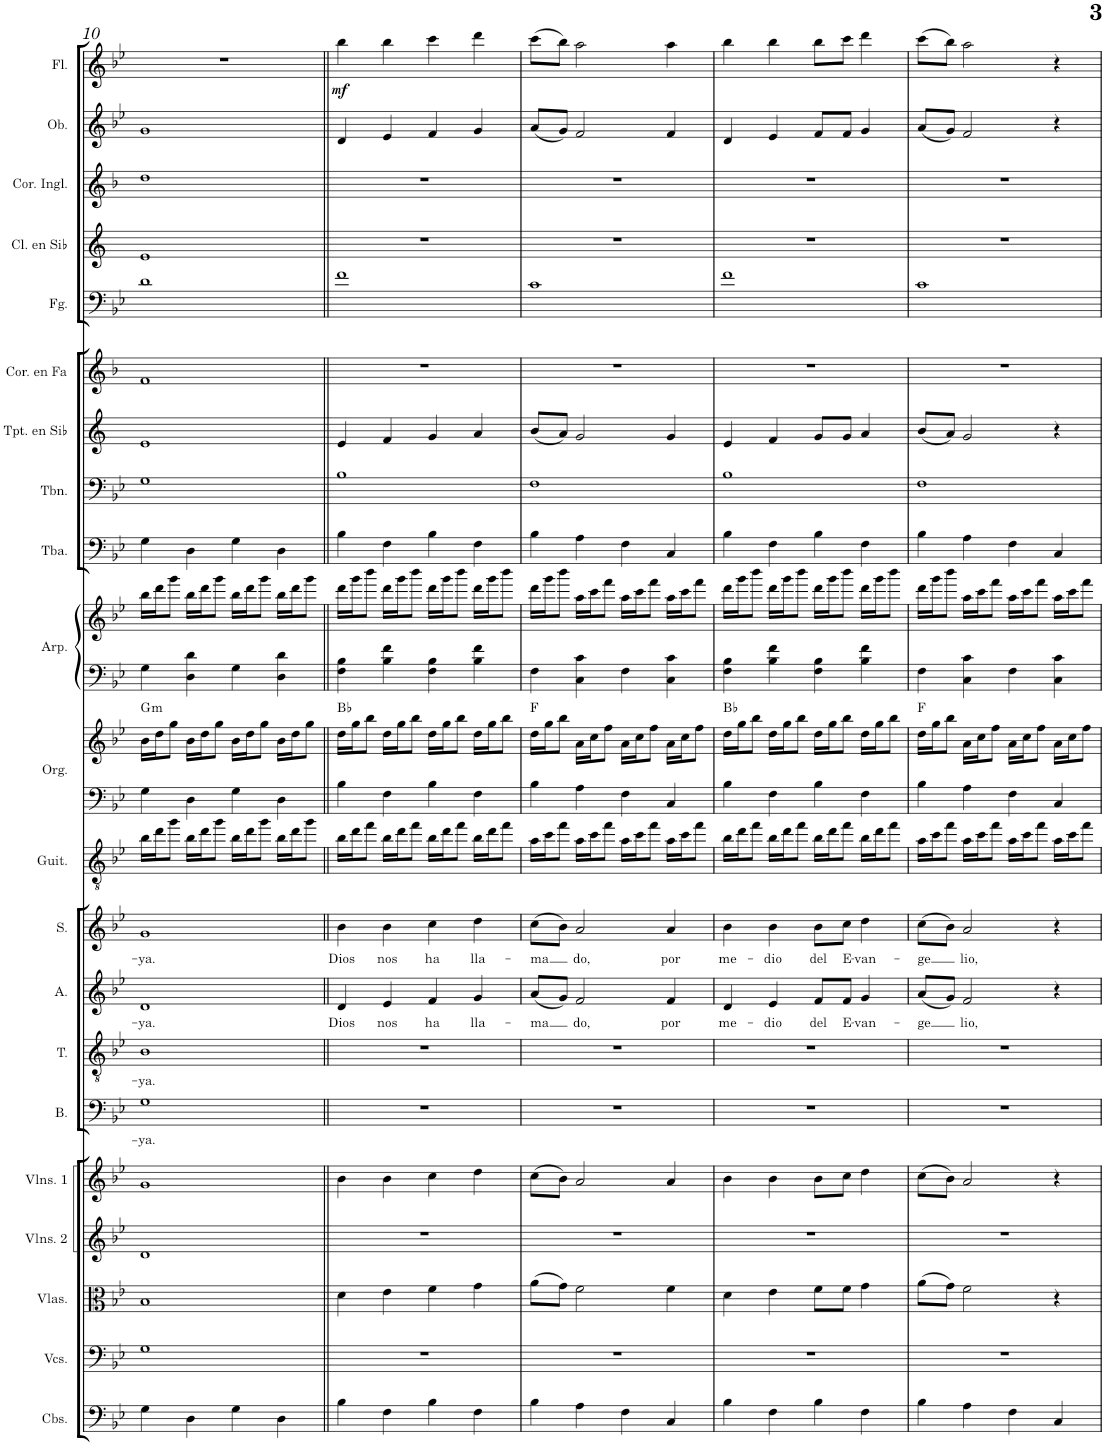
**kern	**kern	**kern	**kern	**kern	**kern	**text	**kern	**text	**kern	**text	**kern	**text	**kern	**kern	**kern	**harte	**kern	**kern	**kern	**kern	**kern	**kern	**kern	**kern	**kern	**kern	**kern	**dynam
*part21	*part20	*part19	*part18	*part17	*part16	*part16	*part15	*part15	*part14	*part14	*part13	*part13	*part12	*part11	*part11	*part11	*part10	*part10	*part9	*part8	*part7	*part6	*part5	*part4	*part3	*part2	*part1	*part1
*staff23	*staff22	*staff21	*staff20	*staff19	*staff18	*staff18	*staff17	*staff17	*staff16	*staff16	*staff15	*staff15	*staff14	*staff13	*staff12	*	*staff11	*staff10	*staff9	*staff8	*staff7	*staff6	*staff5	*staff4	*staff3	*staff2	*staff1	*staff1
*I"Contrabajos	*I"Violonchelos	*I"Violas	*I"Violines 2	*I"Violines 1	*I"Bajo	*	*I"Tenor	*	*I"Alto	*	*I"Soprano	*	*I"Guitarra acústica	*I"Órgano	*	*	*I"Arpa	*	*I"Tuba	*I"Trombón	*I"Trompeta en Sib	*I"Trompa en Fa	*I"Fagot	*I"Clarinete en Sib	*I"Corno inglés	*I"Oboe	*I"Flauta	*
*I'Cbs.	*I'Vcs.	*I'Vlas.	*I'Vlns. 2	*I'Vlns. 1	*I'B.	*	*I'T.	*	*I'A.	*	*I'S.	*	*I'Guit.	*	*	*	*I'Arp.	*	*I'Tba.	*I'Tbn.	*I'Tpt. en Sib	*	*I'Fg.	*I'Cl. en Sib	*I'Cor. Ingl.	*I'Ob.	*I'Fl.	*
!!LO:PB:g=z
*clefF4	*clefF4	*clefC3	*clefG2	*clefG2	*clefF4	*	*clefGv2	*	*clefG2	*	*clefG2	*	*clefGv2	*clefF4	*clefG2	*	*clefF4	*clefG2	*clefF4	*clefF4	*clefG2	*clefG2	*clefF4	*clefG2	*clefG2	*clefG2	*clefG2	*
*Trd7c12	*	*	*	*	*	*	*	*	*	*	*	*	*	*	*	*	*	*	*	*	*Trd1c2	*Trd4c7	*	*Trd1c2	*Trd4c7	*	*	*
*k[b-e-]	*k[b-e-]	*k[b-e-]	*k[b-e-]	*k[b-e-]	*k[b-e-]	*	*k[b-e-]	*	*k[b-e-]	*	*k[b-e-]	*	*k[b-e-]	*k[b-e-]	*k[b-e-]	*	*k[b-e-]	*k[b-e-]	*k[b-e-]	*k[b-e-]	*k[]	*k[b-]	*k[b-e-]	*k[]	*k[b-]	*k[b-e-]	*k[b-e-]	*
*M4/4	*M4/4	*M4/4	*M4/4	*M4/4	*M4/4	*	*M4/4	*	*M4/4	*	*M4/4	*	*M4/4	*M4/4	*M4/4	*	*M4/4	*M4/4	*M4/4	*M4/4	*M4/4	*M4/4	*M4/4	*M4/4	*M4/4	*M4/4	*M4/4	*
=10	=10	=10	=10	=10	=10	=10	=10	=10	=10	=10	=10	=10	=10	=10	=10	=10	=10	=10	=10	=10	=10	=10	=10	=10	=10	=10	=10	=10
!	!	!	!	!	!	!LO:LY:b	!	!LO:LY:b	!	!LO:LY:b	!	!LO:LY:b	!	!	!	!LO:H:kt=m	!	!	!	!	!	!	!	!	!	!	!	!
4G\	1G	1B-	1d	1g	1G	-ya.	1B-	-ya.	1d	-ya.	1g	-ya.	16b-\LL	4G\	16b-\LL	G:min	4G\	16bb-\LL	4G\	1G	1e	1f	1d	1e	1dd	1g	1r	.
.	.	.	.	.	.	.	.	.	.	.	.	.	16dd\J	.	16dd\J	.	.	16ddd\J	.	.	.	.	.	.	.	.	.	.
.	.	.	.	.	.	.	.	.	.	.	.	.	8gg\J	.	8gg\J	.	.	8ggg\J	.	.	.	.	.	.	.	.	.	.
4D\	.	.	.	.	.	.	.	.	.	.	.	.	16b-\LL	4D\	16b-\LL	.	4D\ 4d\	16bb-\LL	4D\	.	.	.	.	.	.	.	.	.
.	.	.	.	.	.	.	.	.	.	.	.	.	16dd\J	.	16dd\J	.	.	16ddd\J	.	.	.	.	.	.	.	.	.	.
.	.	.	.	.	.	.	.	.	.	.	.	.	8gg\J	.	8gg\J	.	.	8ggg\J	.	.	.	.	.	.	.	.	.	.
4G\	.	.	.	.	.	.	.	.	.	.	.	.	16b-\LL	4G\	16b-\LL	.	4G\	16bb-\LL	4G\	.	.	.	.	.	.	.	.	.
.	.	.	.	.	.	.	.	.	.	.	.	.	16dd\J	.	16dd\J	.	.	16ddd\J	.	.	.	.	.	.	.	.	.	.
.	.	.	.	.	.	.	.	.	.	.	.	.	8gg\J	.	8gg\J	.	.	8ggg\J	.	.	.	.	.	.	.	.	.	.
4D\	.	.	.	.	.	.	.	.	.	.	.	.	16b-\LL	4D\	16b-\LL	.	4D\ 4d\	16bb-\LL	4D\	.	.	.	.	.	.	.	.	.
.	.	.	.	.	.	.	.	.	.	.	.	.	16dd\J	.	16dd\J	.	.	16ddd\J	.	.	.	.	.	.	.	.	.	.
.	.	.	.	.	.	.	.	.	.	.	.	.	8gg\J	.	8gg\J	.	.	8ggg\J	.	.	.	.	.	.	.	.	.	.
=11||	=11||	=11||	=11||	=11||	=11||	=11||	=11||	=11||	=11||	=11||	=11||	=11||	=11||	=11||	=11||	=11||	=11||	=11||	=11||	=11||	=11||	=11||	=11||	=11||	=11||	=11||	=11||	=11||
!	!	!	!	!	!	!	!	!	!	!LO:LY:b	!	!LO:LY:b	!	!	!	!	!	!	!	!	!	!	!	!	!	!	!	!LO:DY:b
4B-\	1r	4d\	1r	4b-\	1r	.	1r	.	4d/	Dios	4b-\	Dios	16b-\LL	4B-\	16dd\LL	Bb:maj	4F\ 4B-\	16ddd\LL	4B-\	1B-	4e/	1r	1f	1r	1r	4d/	4bb-\	mf
.	.	.	.	.	.	.	.	.	.	.	.	.	16dd\J	.	16gg\J	.	.	16ggg\J	.	.	.	.	.	.	.	.	.	.
.	.	.	.	.	.	.	.	.	.	.	.	.	8ff\J	.	8bb-\J	.	.	8bbb-\J	.	.	.	.	.	.	.	.	.	.
!	!	!	!	!	!	!	!	!	!	!LO:LY:b	!	!LO:LY:b	!	!	!	!	!	!	!	!	!	!	!	!	!	!	!	!
4F\	.	4e-\	.	4b-\	.	.	.	.	4e-/	nos	4b-\	nos	16b-\LL	4F\	16dd\LL	.	4B-\ 4f\	16ddd\LL	4F\	.	4f/	.	.	.	.	4e-/	4bb-\	.
.	.	.	.	.	.	.	.	.	.	.	.	.	16dd\J	.	16gg\J	.	.	16ggg\J	.	.	.	.	.	.	.	.	.	.
.	.	.	.	.	.	.	.	.	.	.	.	.	8ff\J	.	8bb-\J	.	.	8bbb-\J	.	.	.	.	.	.	.	.	.	.
!	!	!	!	!	!	!	!	!	!	!LO:LY:b	!	!LO:LY:b	!	!	!	!	!	!	!	!	!	!	!	!	!	!	!	!
4B-\	.	4f\	.	4cc\	.	.	.	.	4f/	ha	4cc\	ha	16b-\LL	4B-\	16dd\LL	.	4F\ 4B-\	16ddd\LL	4B-\	.	4g/	.	.	.	.	4f/	4ccc\	.
.	.	.	.	.	.	.	.	.	.	.	.	.	16dd\J	.	16gg\J	.	.	16ggg\J	.	.	.	.	.	.	.	.	.	.
.	.	.	.	.	.	.	.	.	.	.	.	.	8ff\J	.	8bb-\J	.	.	8bbb-\J	.	.	.	.	.	.	.	.	.	.
!	!	!	!	!	!	!	!	!	!	!LO:LY:b	!	!LO:LY:b	!	!	!	!	!	!	!	!	!	!	!	!	!	!	!	!
4F\	.	4g\	.	4dd\	.	.	.	.	4g/	lla-	4dd\	lla-	16b-\LL	4F\	16dd\LL	.	4B-\ 4f\	16ddd\LL	4F\	.	4a/	.	.	.	.	4g/	4ddd\	.
.	.	.	.	.	.	.	.	.	.	.	.	.	16dd\J	.	16gg\J	.	.	16ggg\J	.	.	.	.	.	.	.	.	.	.
.	.	.	.	.	.	.	.	.	.	.	.	.	8ff\J	.	8bb-\J	.	.	8bbb-\J	.	.	.	.	.	.	.	.	.	.
=12	=12	=12	=12	=12	=12	=12	=12	=12	=12	=12	=12	=12	=12	=12	=12	=12	=12	=12	=12	=12	=12	=12	=12	=12	=12	=12	=12	=12
!	!	!	!	!	!	!	!	!	!	!LO:LY:b	!	!LO:LY:b	!	!	!	!	!	!	!	!	!	!	!	!	!	!	!	!
4B-\	1r	(8a\L	1r	(8cc\L	1r	.	1r	.	(8a/L	-ma	(8cc\L	-ma	16a\LL	4B-\	16dd\LL	F:maj	4F\	16ddd\LL	4B-\	1F	(8b/L	1r	1c	1r	1r	(8a/L	(8ccc\L	.
.	.	.	.	.	.	.	.	.	.	.	.	.	16cc\J	.	16gg\J	.	.	16ggg\J	.	.	.	.	.	.	.	.	.	.
.	.	8g\J)	.	8b-\J)	.	.	.	.	8g/J)	.	8b-\J)	.	8ff\J	.	8bb-\J	.	.	8bbb-\J	.	.	8a/J)	.	.	.	.	8g/J)	8bb-\J)	.
!	!	!	!	!	!	!	!	!	!	!LO:LY:b	!	!LO:LY:b	!	!	!	!	!	!	!	!	!	!	!	!	!	!	!	!
4A\	.	2f\	.	2a/	.	.	.	.	2f/	do,	2a/	do,	16a\LL	4A\	16a\LL	.	4C\ 4c\	16aa\LL	4A\	.	2g/	.	.	.	.	2f/	2aa\	.
.	.	.	.	.	.	.	.	.	.	.	.	.	16cc\J	.	16cc\J	.	.	16ccc\J	.	.	.	.	.	.	.	.	.	.
.	.	.	.	.	.	.	.	.	.	.	.	.	8ff\J	.	8ff\J	.	.	8fff\J	.	.	.	.	.	.	.	.	.	.
4F\	.	.	.	.	.	.	.	.	.	.	.	.	16a\LL	4F\	16a\LL	.	4F\	16aa\LL	4F\	.	.	.	.	.	.	.	.	.
.	.	.	.	.	.	.	.	.	.	.	.	.	16cc\J	.	16cc\J	.	.	16ccc\J	.	.	.	.	.	.	.	.	.	.
.	.	.	.	.	.	.	.	.	.	.	.	.	8ff\J	.	8ff\J	.	.	8fff\J	.	.	.	.	.	.	.	.	.	.
!	!	!	!	!	!	!	!	!	!	!LO:LY:b	!	!LO:LY:b	!	!	!	!	!	!	!	!	!	!	!	!	!	!	!	!
4C/	.	4f\	.	4a/	.	.	.	.	4f/	por	4a/	por	16a\LL	4C/	16a\LL	.	4C\ 4c\	16aa\LL	4C/	.	4g/	.	.	.	.	4f/	4aa\	.
.	.	.	.	.	.	.	.	.	.	.	.	.	16cc\J	.	16cc\J	.	.	16ccc\J	.	.	.	.	.	.	.	.	.	.
.	.	.	.	.	.	.	.	.	.	.	.	.	8ff\J	.	8ff\J	.	.	8fff\J	.	.	.	.	.	.	.	.	.	.
=13	=13	=13	=13	=13	=13	=13	=13	=13	=13	=13	=13	=13	=13	=13	=13	=13	=13	=13	=13	=13	=13	=13	=13	=13	=13	=13	=13	=13
!	!	!	!	!	!	!	!	!	!	!LO:LY:b	!	!LO:LY:b	!	!	!	!	!	!	!	!	!	!	!	!	!	!	!	!
4B-\	1r	4d\	1r	4b-\	1r	.	1r	.	4d/	me-	4b-\	me-	16b-\LL	4B-\	16dd\LL	Bb:maj	4F\ 4B-\	16ddd\LL	4B-\	1B-	4e/	1r	1f	1r	1r	4d/	4bb-\	.
.	.	.	.	.	.	.	.	.	.	.	.	.	16dd\J	.	16gg\J	.	.	16ggg\J	.	.	.	.	.	.	.	.	.	.
.	.	.	.	.	.	.	.	.	.	.	.	.	8ff\J	.	8bb-\J	.	.	8bbb-\J	.	.	.	.	.	.	.	.	.	.
!	!	!	!	!	!	!	!	!	!	!LO:LY:b	!	!LO:LY:b	!	!	!	!	!	!	!	!	!	!	!	!	!	!	!	!
4F\	.	4e-\	.	4b-\	.	.	.	.	4e-/	-dio	4b-\	-dio	16b-\LL	4F\	16dd\LL	.	4B-\ 4f\	16ddd\LL	4F\	.	4f/	.	.	.	.	4e-/	4bb-\	.
.	.	.	.	.	.	.	.	.	.	.	.	.	16dd\J	.	16gg\J	.	.	16ggg\J	.	.	.	.	.	.	.	.	.	.
.	.	.	.	.	.	.	.	.	.	.	.	.	8ff\J	.	8bb-\J	.	.	8bbb-\J	.	.	.	.	.	.	.	.	.	.
!	!	!	!	!	!	!	!	!	!	!LO:LY:b	!	!LO:LY:b	!	!	!	!	!	!	!	!	!	!	!	!	!	!	!	!
4B-\	.	8f\L	.	8b-\L	.	.	.	.	8f/L	del	8b-\L	del	16b-\LL	4B-\	16dd\LL	.	4F\ 4B-\	16ddd\LL	4B-\	.	8g/L	.	.	.	.	8f/L	8bb-\L	.
.	.	.	.	.	.	.	.	.	.	.	.	.	16dd\J	.	16gg\J	.	.	16ggg\J	.	.	.	.	.	.	.	.	.	.
!	!	!	!	!	!	!	!	!	!	!LO:LY:b	!	!LO:LY:b	!	!	!	!	!	!	!	!	!	!	!	!	!	!	!	!
.	.	8f\J	.	8cc\J	.	.	.	.	8f/J	E-	8cc\J	E-	8ff\J	.	8bb-\J	.	.	8bbb-\J	.	.	8g/J	.	.	.	.	8f/J	8ccc\J	.
!	!	!	!	!	!	!	!	!	!	!LO:LY:b	!	!LO:LY:b	!	!	!	!	!	!	!	!	!	!	!	!	!	!	!	!
4F\	.	4g\	.	4dd\	.	.	.	.	4g/	-van-	4dd\	-van-	16b-\LL	4F\	16dd\LL	.	4B-\ 4f\	16ddd\LL	4F\	.	4a/	.	.	.	.	4g/	4ddd\	.
.	.	.	.	.	.	.	.	.	.	.	.	.	16dd\J	.	16gg\J	.	.	16ggg\J	.	.	.	.	.	.	.	.	.	.
.	.	.	.	.	.	.	.	.	.	.	.	.	8ff\J	.	8bb-\J	.	.	8bbb-\J	.	.	.	.	.	.	.	.	.	.
=14	=14	=14	=14	=14	=14	=14	=14	=14	=14	=14	=14	=14	=14	=14	=14	=14	=14	=14	=14	=14	=14	=14	=14	=14	=14	=14	=14	=14
!	!	!	!	!	!	!	!	!	!	!LO:LY:b	!	!LO:LY:b	!	!	!	!	!	!	!	!	!	!	!	!	!	!	!	!
4B-\	1r	(8a\L	1r	(8cc\L	1r	.	1r	.	(8a/L	-ge	(8cc\L	-ge	16a\LL	4B-\	16dd\LL	F:maj	4F\	16ddd\LL	4B-\	1F	(8b/L	1r	1c	1r	1r	(8a/L	(8ccc\L	.
.	.	.	.	.	.	.	.	.	.	.	.	.	16cc\J	.	16gg\J	.	.	16ggg\J	.	.	.	.	.	.	.	.	.	.
.	.	8g\J)	.	8b-\J)	.	.	.	.	8g/J)	.	8b-\J)	.	8ff\J	.	8bb-\J	.	.	8bbb-\J	.	.	8a/J)	.	.	.	.	8g/J)	8bb-\J)	.
!	!	!	!	!	!	!	!	!	!	!LO:LY:b	!	!LO:LY:b	!	!	!	!	!	!	!	!	!	!	!	!	!	!	!	!
4A\	.	2f\	.	2a/	.	.	.	.	2f/	lio,	2a/	lio,	16a\LL	4A\	16a\LL	.	4C\ 4c\	16aa\LL	4A\	.	2g/	.	.	.	.	2f/	2aa\	.
.	.	.	.	.	.	.	.	.	.	.	.	.	16cc\J	.	16cc\J	.	.	16ccc\J	.	.	.	.	.	.	.	.	.	.
.	.	.	.	.	.	.	.	.	.	.	.	.	8ff\J	.	8ff\J	.	.	8fff\J	.	.	.	.	.	.	.	.	.	.
4F\	.	.	.	.	.	.	.	.	.	.	.	.	16a\LL	4F\	16a\LL	.	4F\	16aa\LL	4F\	.	.	.	.	.	.	.	.	.
.	.	.	.	.	.	.	.	.	.	.	.	.	16cc\J	.	16cc\J	.	.	16ccc\J	.	.	.	.	.	.	.	.	.	.
.	.	.	.	.	.	.	.	.	.	.	.	.	8ff\J	.	8ff\J	.	.	8fff\J	.	.	.	.	.	.	.	.	.	.
4C/	.	4r	.	4r	.	.	.	.	4r	.	4r	.	16a\LL	4C/	16a\LL	.	4C\ 4c\	16aa\LL	4C/	.	4r	.	.	.	.	4r	4r	.
.	.	.	.	.	.	.	.	.	.	.	.	.	16cc\J	.	16cc\J	.	.	16ccc\J	.	.	.	.	.	.	.	.	.	.
.	.	.	.	.	.	.	.	.	.	.	.	.	8ff\J	.	8ff\J	.	.	8fff\J	.	.	.	.	.	.	.	.	.	.
=	=	=	=	=	=	=	=	=	=	=	=	=	=	=	=	=	=	=	=	=	=	=	=	=	=	=	=	=
*-	*-	*-	*-	*-	*-	*-	*-	*-	*-	*-	*-	*-	*-	*-	*-	*-	*-	*-	*-	*-	*-	*-	*-	*-	*-	*-	*-	*-
